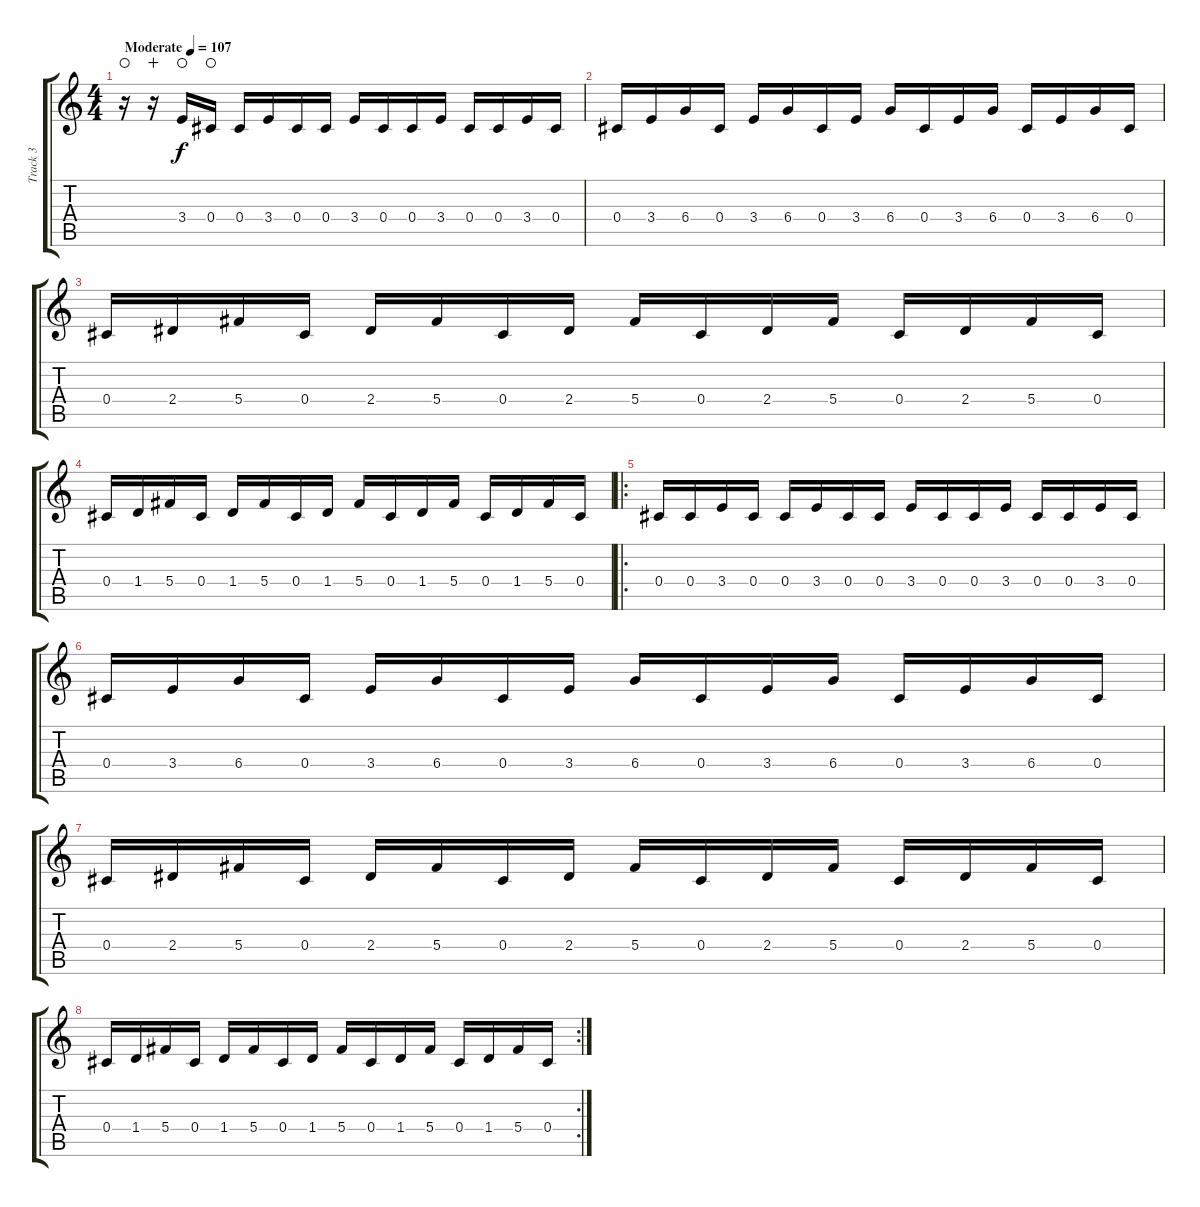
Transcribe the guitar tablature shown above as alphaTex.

\track ("Track 3" "Track 3") {instrument overdrivenguitar}
\staff {score tabs}
\tuning (Eb4 Bb3 Gb3 Db3 Ab2 Db2) {hide}
\ts (4 4)
\tempo (107 "Moderate")
\clef g2
\ks c
r.16{dy f volume 12 instrument overdrivenguitar waho} r.16{wahc} 3.4.16{waho} 0.4.16{waho} 0.4.16 3.4.16 0.4.16 0.4.16 3.4.16 0.4.16 0.4.16 3.4.16 0.4.16 0.4.16 3.4.16 0.4.16 |
0.4.16 3.4.16 6.4.16 0.4.16 3.4.16 6.4.16 0.4.16 3.4.16 6.4.16 0.4.16 3.4.16 6.4.16 0.4.16 3.4.16 6.4.16 0.4.16 |
0.4.16 2.4.16 5.4.16 0.4.16 2.4.16 5.4.16 0.4.16 2.4.16 5.4.16 0.4.16 2.4.16 5.4.16 0.4.16 2.4.16 5.4.16 0.4.16 |
0.4.16 1.4.16 5.4.16 0.4.16 1.4.16 5.4.16 0.4.16 1.4.16 5.4.16 0.4.16 1.4.16 5.4.16 0.4.16 1.4.16 5.4.16 0.4.16 |
\ro
0.4.16 0.4.16 3.4.16 0.4.16 0.4.16 3.4.16 0.4.16 0.4.16 3.4.16 0.4.16 0.4.16 3.4.16 0.4.16 0.4.16 3.4.16 0.4.16 |
0.4.16 3.4.16 6.4.16 0.4.16 3.4.16 6.4.16 0.4.16 3.4.16 6.4.16 0.4.16 3.4.16 6.4.16 0.4.16 3.4.16 6.4.16 0.4.16 |
0.4.16 2.4.16 5.4.16 0.4.16 2.4.16 5.4.16 0.4.16 2.4.16 5.4.16 0.4.16 2.4.16 5.4.16 0.4.16 2.4.16 5.4.16 0.4.16 |
\rc 2
0.4.16 1.4.16 5.4.16 0.4.16 1.4.16 5.4.16 0.4.16 1.4.16 5.4.16 0.4.16 1.4.16 5.4.16 0.4.16 1.4.16 5.4.16 0.4.16
